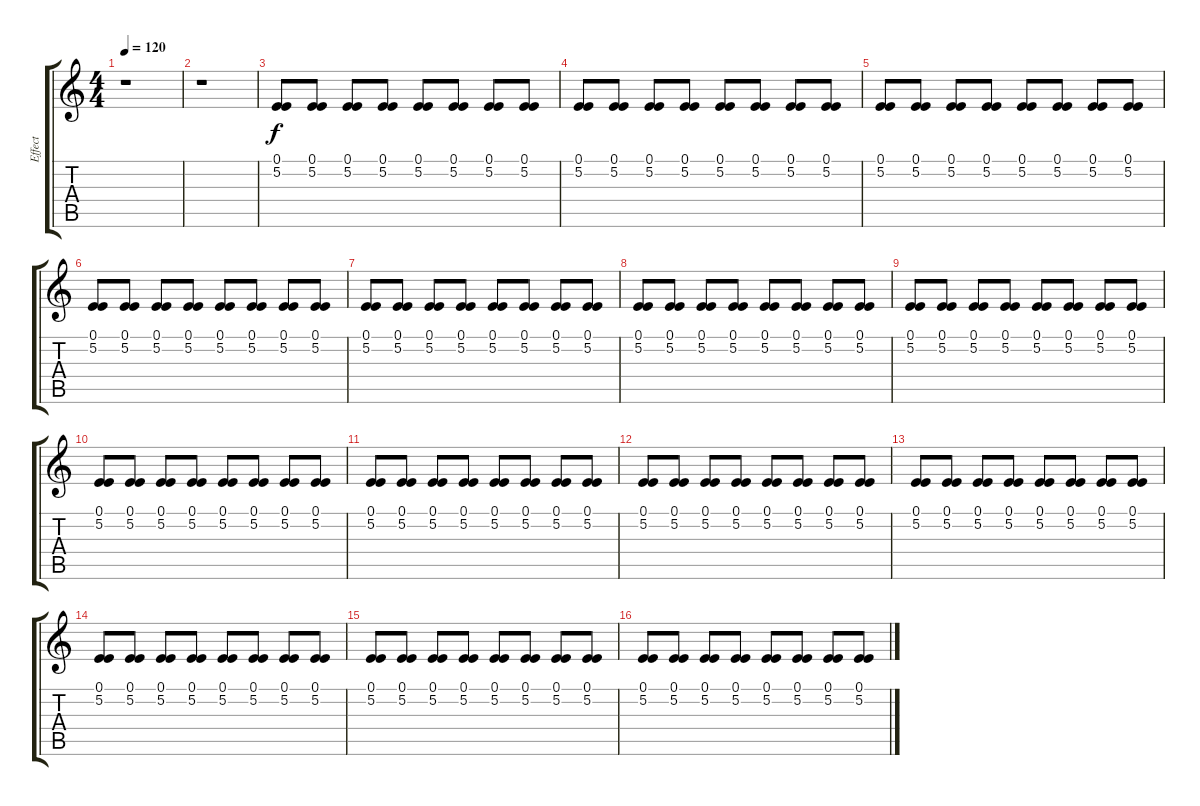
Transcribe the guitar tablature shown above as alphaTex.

\track ("Effect" "Effect") {instrument lead1square}
\staff {score tabs}
\tuning (E4 B3 G3 D3 A2 E2) {hide}
\ts (4 4)
\tempo 120
\clef g2
\ks c
r.1{dy f instrument lead1square} |
r.1 |
(0.1 5.2).8 (0.1 5.2).8 (0.1 5.2).8 (0.1 5.2).8 (0.1 5.2).8 (0.1 5.2).8 (0.1 5.2).8 (0.1 5.2).8 |
(0.1 5.2).8 (0.1 5.2).8 (0.1 5.2).8 (0.1 5.2).8 (0.1 5.2).8 (0.1 5.2).8 (0.1 5.2).8 (0.1 5.2).8 |
(0.1 5.2).8 (0.1 5.2).8 (0.1 5.2).8 (0.1 5.2).8 (0.1 5.2).8 (0.1 5.2).8 (0.1 5.2).8 (0.1 5.2).8 |
(0.1 5.2).8 (0.1 5.2).8 (0.1 5.2).8 (0.1 5.2).8 (0.1 5.2).8 (0.1 5.2).8 (0.1 5.2).8 (0.1 5.2).8 |
(0.1 5.2).8 (0.1 5.2).8 (0.1 5.2).8 (0.1 5.2).8 (0.1 5.2).8 (0.1 5.2).8 (0.1 5.2).8 (0.1 5.2).8 |
(0.1 5.2).8 (0.1 5.2).8 (0.1 5.2).8 (0.1 5.2).8 (0.1 5.2).8 (0.1 5.2).8 (0.1 5.2).8 (0.1 5.2).8 |
(0.1 5.2).8 (0.1 5.2).8 (0.1 5.2).8 (0.1 5.2).8 (0.1 5.2).8 (0.1 5.2).8 (0.1 5.2).8 (0.1 5.2).8 |
(0.1 5.2).8 (0.1 5.2).8 (0.1 5.2).8 (0.1 5.2).8 (0.1 5.2).8 (0.1 5.2).8 (0.1 5.2).8 (0.1 5.2).8 |
(0.1 5.2).8 (0.1 5.2).8 (0.1 5.2).8 (0.1 5.2).8 (0.1 5.2).8 (0.1 5.2).8 (0.1 5.2).8 (0.1 5.2).8 |
(0.1 5.2).8 (0.1 5.2).8 (0.1 5.2).8 (0.1 5.2).8 (0.1 5.2).8 (0.1 5.2).8 (0.1 5.2).8 (0.1 5.2).8 |
(0.1 5.2).8 (0.1 5.2).8 (0.1 5.2).8 (0.1 5.2).8 (0.1 5.2).8 (0.1 5.2).8 (0.1 5.2).8 (0.1 5.2).8 |
(0.1 5.2).8 (0.1 5.2).8 (0.1 5.2).8 (0.1 5.2).8 (0.1 5.2).8 (0.1 5.2).8 (0.1 5.2).8 (0.1 5.2).8 |
(0.1 5.2).8 (0.1 5.2).8 (0.1 5.2).8 (0.1 5.2).8 (0.1 5.2).8 (0.1 5.2).8 (0.1 5.2).8 (0.1 5.2).8 |
(0.1 5.2).8 (0.1 5.2).8 (0.1 5.2).8 (0.1 5.2).8 (0.1 5.2).8 (0.1 5.2).8 (0.1 5.2).8 (0.1 5.2).8
